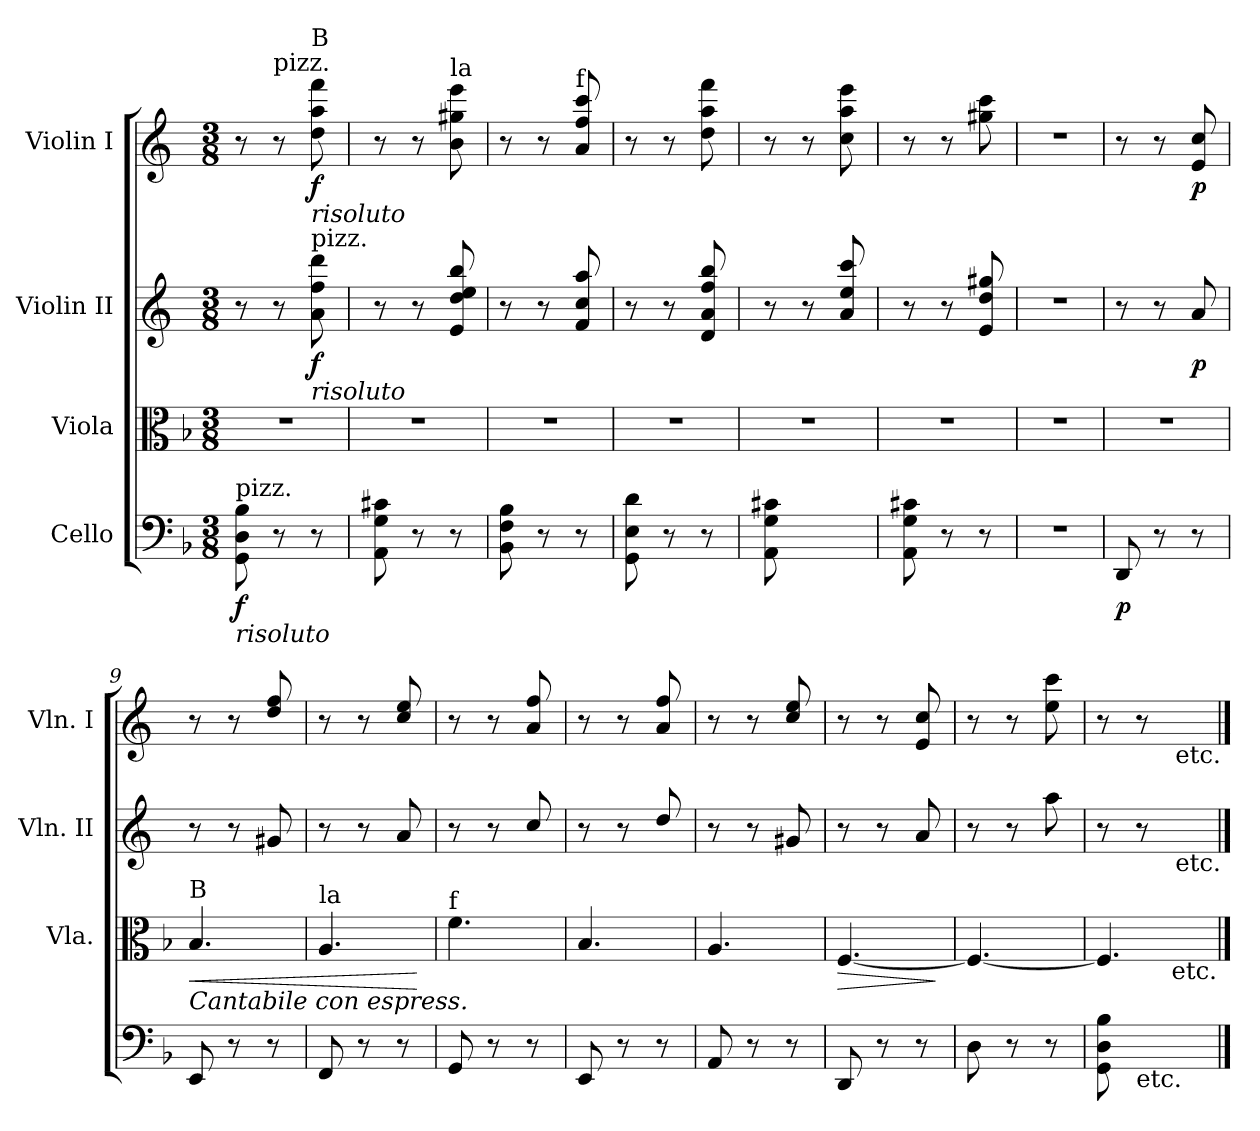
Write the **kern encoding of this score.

**kern	**dynam	**kern	**dynam	**kern	**dynam	**kern	**dynam
*part4	*part4	*part3	*part3	*part2	*part2	*part1	*part1
*staff4	*staff4	*staff3	*staff3	*staff2	*staff2	*staff1	*staff1
*I"Cello	*	*I"Viola	*	*I"Violin II	*	*I"Violin I	*
*	*	*I'Vla.	*	*I'Vln. II	*	*I'Vln. I	*
*clefF4	*	*clefC3	*	*clefG2	*	*clefG2	*
*	*	*	*	*ITrd4c7	*	*ITrd4c7	*
*k[b-]	*	*k[b-]	*	*k[b-]	*	*k[b-]	*
*F:	*	*F:	*	*F:	*	*F:	*
*M3/8	*	*M3/8	*	*M3/8	*	*M3/8	*
=1	=1	=1	=1	=1	=1	=1	=1
!LO:TX:a:t=pizz.	!	!	!	!	!	!	!
!LO:TX:b:i:t=risoluto	!	!	!	!	!	!	!
!	!LO:DY:b	!	!	!	!	!	!
8GG\ 8D\ 8B-\	f	4.r	.	8r	.	8r	.
!	!	!	!	!	!	!LO:TX:a:t=pizz.	!
8r	.	.	.	8r	.	8r	.
!	!	!	!	!	!	!LO:TX:b:i:t=risoluto	!
!	!	!	!	!	!	!LO:TX:a:t=B	!
!	!	!	!	!LO:TX:b:i:t=risoluto	!	!	!
!	!	!	!	!LO:TX:a:t=pizz.	!	!	!
!	!	!	!	!	!LO:DY:b	!	!LO:DY:b
8r	.	.	.	8d\ 8b-\ 8gg\	f	8g\ 8dd\ 8bb-\	f
=2	=2	=2	=2	=2	=2	=2	=2
8AA\ 8G\ 8c#X\	.	4.r	.	8r	.	8r	.
8r	.	.	.	8r	.	8r	.
!	!	!	!	!	!	!LO:TX:a:t=la	!
8r	.	.	.	8A/ 8g/ 8a/ 8ee/	.	8e\ 8cc#X\ 8aa\	.
=3	=3	=3	=3	=3	=3	=3	=3
8BB-\ 8F\ 8B-\	.	4.r	.	8r	.	8r	.
8r	.	.	.	8r	.	8r	.
!	!	!	!	!	!	!LO:TX:a:t=f	!
8r	.	.	.	8B-/ 8f/ 8dd/	.	8d/ 8b-/ 8ff/	.
=4	=4	=4	=4	=4	=4	=4	=4
8GG\ 8E\ 8d\	.	4.r	.	8r	.	8r	.
8r	.	.	.	8r	.	8r	.
8r	.	.	.	8G/ 8d/ 8b-/ 8ee/	.	8g\ 8dd\ 8bb-\	.
=5	=5	=5	=5	=5	=5	=5	=5
8AA\ 8G\ 8c#X\	.	4.r	.	8r	.	8r	.
4ryy	.	.	.	8r	.	8r	.
.	.	.	.	8d/ 8a/ 8ff/	.	8f\ 8dd\ 8aa\	.
!!LO:LB:g=z
=6	=6	=6	=6	=6	=6	=6	=6
8AA\ 8G\ 8c#X\	.	4.r	.	8r	.	8r	.
8r	.	.	.	8r	.	8r	.
8r	.	.	.	8A/ 8g/ 8cc#X/	.	8cc#X\ 8ff\	.
=7	=7	=7	=7	=7	=7	=7	=7
4.r	.	4.r	.	4.r	.	4.r	.
=8	=8	=8	=8	=8	=8	=8	=8
!	!LO:DY:b	!	!	!	!	!	!
8DD/	p	4.r	.	8r	.	8r	.
8r	.	.	.	8r	.	8r	.
!	!	!	!	!	!LO:DY:b	!	!LO:DY:b
8r	.	.	.	8d/	p	8A/ 8f/	p
=9	=9	=9	=9	=9	=9	=9	=9
!	!	!LO:TX:a:t=B	!	!	!	!	!
!	!	!LO:TX:b:i:t=Cantabile con espress.	!	!	!	!	!
!	!	!	!LO:HP:b	!	!	!	!
8EE/	.	4.B-/	<	8r	.	8r	.
8r	.	.	.	8r	.	8r	.
8r	.	.	.	8c#X/	.	8g/ 8b-/	.
=10	=10	=10	=10	=10	=10	=10	=10
!	!	!LO:TX:a:t=la	!	!	!	!	!
8FF/	.	4.A/	.	8r	.	8r	.
8r	.	.	.	8r	.	8r	.
8r	.	.	.	8d/	.	8f/ 8a/	.
.	.	.	[	.	.	.	.
!!LO:PB:g=z
=11	=11	=11	=11	=11	=11	=11	=11
!	!	!LO:TX:a:t=f	!	!	!	!	!
8GG/	.	4.f\	.	8r	.	8r	.
8r	.	.	.	8r	.	8r	.
8r	.	.	.	8f/	.	8d/ 8b-/	.
=12	=12	=12	=12	=12	=12	=12	=12
8EE/	.	4.B-/	.	8r	.	8r	.
8r	.	.	.	8r	.	8r	.
8r	.	.	.	8g/	.	8d/ 8b-/	.
=13	=13	=13	=13	=13	=13	=13	=13
8AA/	.	4.A/	.	8r	.	8r	.
8r	.	.	.	8r	.	8r	.
8r	.	.	.	8c#X/	.	8f/ 8a/	.
=14	=14	=14	=14	=14	=14	=14	=14
!	!	!	!LO:HP:b	!	!	!	!
8DD/	.	[4.F/	>	8r	.	8r	.
8r	.	.	.	8r	.	8r	.
8r	.	.	.	8d/	.	8A/ 8f/	.
.	.	.	]	.	.	.	.
=15	=15	=15	=15	=15	=15	=15	=15
8D\	.	4.F/_	.	8r	.	8r	.
8r	.	.	.	8r	.	8r	.
8r	.	.	.	8dd\	.	8a\ 8ff\	.
=16	=16	=16	=16	=16	=16	=16	=16
8GG\ 8D\ 8B-\	.	4.F/]	.	8r	.	8r	.
!LO:TX:b:t=etc.	!	!	!	!	!	!	!
4ryy	.	.	.	8r	.	8r	.
!	!	!	!	!	!	!LO:TX:b:t=etc.	!
!	!	!	!	!LO:TX:b:t=etc.	!	!	!
.	.	.	.	8ryy	.	8ryy	.
!	!	!LO:TX:b:t=etc.	!	!	!	!	!
==	==	==	==	==	==	==	==
*-	*-	*-	*-	*-	*-	*-	*-
